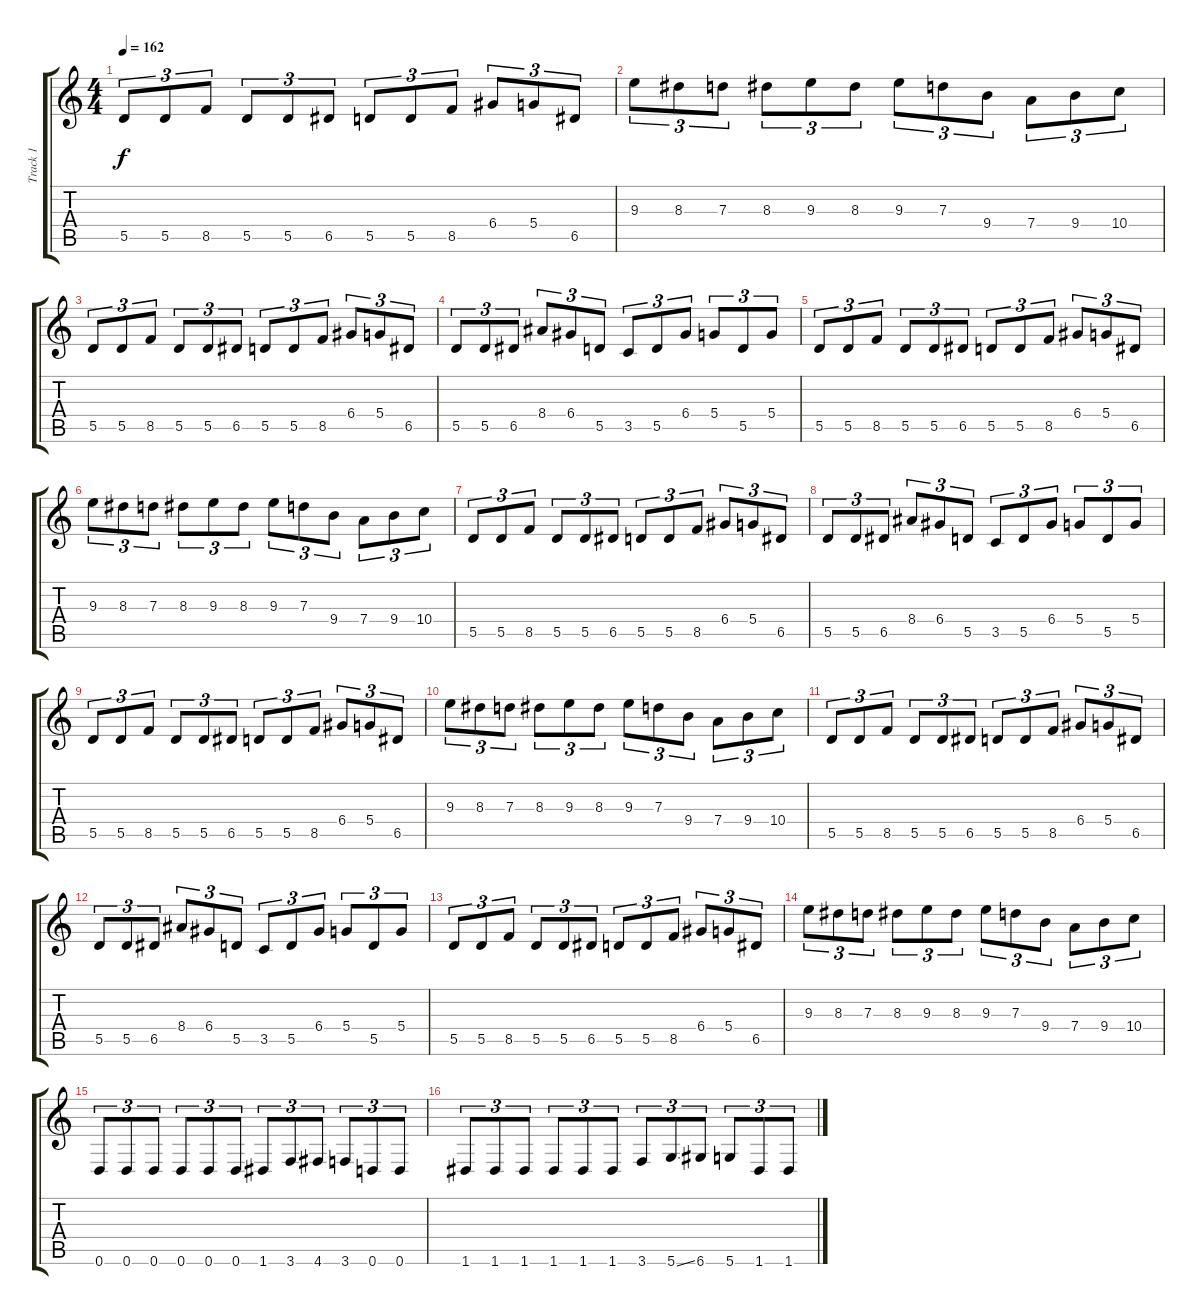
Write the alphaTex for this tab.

\track ("Track 1" "Track 1") {instrument distortionguitar}
\staff {score tabs}
\tuning (E4 B3 G3 D3 A2 D2) {hide}
\ts (4 4)
\tempo 162
\clef g2
\ks c
5.5.8{tu (3 2) dy f} 5.5.8{tu (3 2)} 8.5.8{tu (3 2)} 5.5.8{tu (3 2)} 5.5.8{tu (3 2)} 6.5.8{tu (3 2)} 5.5.8{tu (3 2)} 5.5.8{tu (3 2)} 8.5.8{tu (3 2)} 6.4.8{tu (3 2)} 5.4.8{tu (3 2)} 6.5.8{tu (3 2)} |
9.3.8{tu (3 2)} 8.3.8{tu (3 2)} 7.3.8{tu (3 2)} 8.3.8{tu (3 2)} 9.3.8{tu (3 2)} 8.3.8{tu (3 2)} 9.3.8{tu (3 2)} 7.3.8{tu (3 2)} 9.4.8{tu (3 2)} 7.4.8{tu (3 2)} 9.4.8{tu (3 2)} 10.4.8{tu (3 2)} |
5.5.8{tu (3 2)} 5.5.8{tu (3 2)} 8.5.8{tu (3 2)} 5.5.8{tu (3 2)} 5.5.8{tu (3 2)} 6.5.8{tu (3 2)} 5.5.8{tu (3 2)} 5.5.8{tu (3 2)} 8.5.8{tu (3 2)} 6.4.8{tu (3 2)} 5.4.8{tu (3 2)} 6.5.8{tu (3 2)} |
5.5.8{tu (3 2)} 5.5.8{tu (3 2)} 6.5.8{tu (3 2)} 8.4.8{tu (3 2)} 6.4.8{tu (3 2)} 5.5.8{tu (3 2)} 3.5.8{tu (3 2)} 5.5.8{tu (3 2)} 6.4.8{tu (3 2)} 5.4.8{tu (3 2)} 5.5.8{tu (3 2)} 5.4.8{tu (3 2)} |
5.5.8{tu (3 2)} 5.5.8{tu (3 2)} 8.5.8{tu (3 2)} 5.5.8{tu (3 2)} 5.5.8{tu (3 2)} 6.5.8{tu (3 2)} 5.5.8{tu (3 2)} 5.5.8{tu (3 2)} 8.5.8{tu (3 2)} 6.4.8{tu (3 2)} 5.4.8{tu (3 2)} 6.5.8{tu (3 2)} |
9.3.8{tu (3 2)} 8.3.8{tu (3 2)} 7.3.8{tu (3 2)} 8.3.8{tu (3 2)} 9.3.8{tu (3 2)} 8.3.8{tu (3 2)} 9.3.8{tu (3 2)} 7.3.8{tu (3 2)} 9.4.8{tu (3 2)} 7.4.8{tu (3 2)} 9.4.8{tu (3 2)} 10.4.8{tu (3 2)} |
5.5.8{tu (3 2)} 5.5.8{tu (3 2)} 8.5.8{tu (3 2)} 5.5.8{tu (3 2)} 5.5.8{tu (3 2)} 6.5.8{tu (3 2)} 5.5.8{tu (3 2)} 5.5.8{tu (3 2)} 8.5.8{tu (3 2)} 6.4.8{tu (3 2)} 5.4.8{tu (3 2)} 6.5.8{tu (3 2)} |
5.5.8{tu (3 2)} 5.5.8{tu (3 2)} 6.5.8{tu (3 2)} 8.4.8{tu (3 2)} 6.4.8{tu (3 2)} 5.5.8{tu (3 2)} 3.5.8{tu (3 2)} 5.5.8{tu (3 2)} 6.4.8{tu (3 2)} 5.4.8{tu (3 2)} 5.5.8{tu (3 2)} 5.4.8{tu (3 2)} |
5.5.8{tu (3 2)} 5.5.8{tu (3 2)} 8.5.8{tu (3 2)} 5.5.8{tu (3 2)} 5.5.8{tu (3 2)} 6.5.8{tu (3 2)} 5.5.8{tu (3 2)} 5.5.8{tu (3 2)} 8.5.8{tu (3 2)} 6.4.8{tu (3 2)} 5.4.8{tu (3 2)} 6.5.8{tu (3 2)} |
9.3.8{tu (3 2)} 8.3.8{tu (3 2)} 7.3.8{tu (3 2)} 8.3.8{tu (3 2)} 9.3.8{tu (3 2)} 8.3.8{tu (3 2)} 9.3.8{tu (3 2)} 7.3.8{tu (3 2)} 9.4.8{tu (3 2)} 7.4.8{tu (3 2)} 9.4.8{tu (3 2)} 10.4.8{tu (3 2)} |
5.5.8{tu (3 2)} 5.5.8{tu (3 2)} 8.5.8{tu (3 2)} 5.5.8{tu (3 2)} 5.5.8{tu (3 2)} 6.5.8{tu (3 2)} 5.5.8{tu (3 2)} 5.5.8{tu (3 2)} 8.5.8{tu (3 2)} 6.4.8{tu (3 2)} 5.4.8{tu (3 2)} 6.5.8{tu (3 2)} |
5.5.8{tu (3 2)} 5.5.8{tu (3 2)} 6.5.8{tu (3 2)} 8.4.8{tu (3 2)} 6.4.8{tu (3 2)} 5.5.8{tu (3 2)} 3.5.8{tu (3 2)} 5.5.8{tu (3 2)} 6.4.8{tu (3 2)} 5.4.8{tu (3 2)} 5.5.8{tu (3 2)} 5.4.8{tu (3 2)} |
5.5.8{tu (3 2)} 5.5.8{tu (3 2)} 8.5.8{tu (3 2)} 5.5.8{tu (3 2)} 5.5.8{tu (3 2)} 6.5.8{tu (3 2)} 5.5.8{tu (3 2)} 5.5.8{tu (3 2)} 8.5.8{tu (3 2)} 6.4.8{tu (3 2)} 5.4.8{tu (3 2)} 6.5.8{tu (3 2)} |
9.3.8{tu (3 2)} 8.3.8{tu (3 2)} 7.3.8{tu (3 2)} 8.3.8{tu (3 2)} 9.3.8{tu (3 2)} 8.3.8{tu (3 2)} 9.3.8{tu (3 2)} 7.3.8{tu (3 2)} 9.4.8{tu (3 2)} 7.4.8{tu (3 2)} 9.4.8{tu (3 2)} 10.4.8{tu (3 2)} |
0.6.8{tu (3 2)} 0.6.8{tu (3 2)} 0.6.8{tu (3 2)} 0.6.8{tu (3 2)} 0.6.8{tu (3 2)} 0.6.8{tu (3 2)} 1.6.8{tu (3 2)} 3.6.8{tu (3 2)} 4.6.8{tu (3 2)} 3.6.8{tu (3 2)} 0.6.8{tu (3 2)} 0.6.8{tu (3 2)} |
1.6.8{tu (3 2)} 1.6.8{tu (3 2)} 1.6.8{tu (3 2)} 1.6.8{tu (3 2)} 1.6.8{tu (3 2)} 1.6.8{tu (3 2)} 3.6.8{tu (3 2)} 5.6{ss}.8{tu (3 2)} 6.6.8{tu (3 2)} 5.6.8{tu (3 2)} 1.6.8{tu (3 2)} 1.6.8{tu (3 2)}
